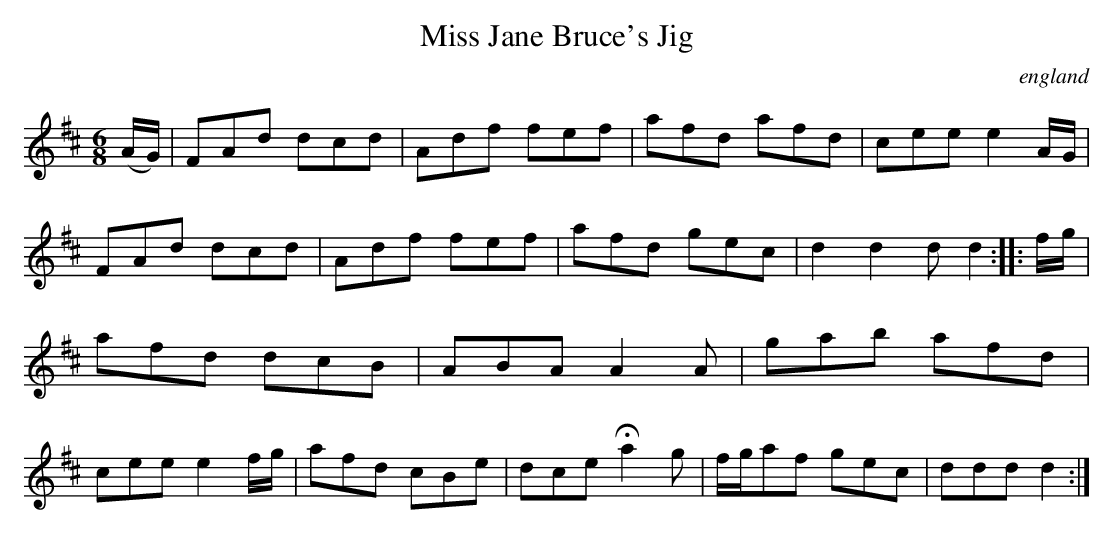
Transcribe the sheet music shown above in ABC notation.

X:1
T:Miss Jane Bruce's Jig
O:england
M:6/8
K:D
(A/G/)|\
FAd dcd| Adf fef| afd afd| cee e2A/G/|\
FAd dcd| Adf fef| afd gec| d2d2d d2::\
f/g/|\
afd dcB| ABA A2A| gab afd| cee e2f/g/|\
afd cBe| dce Ha2g| f/g/af gec| ddd d2:|
